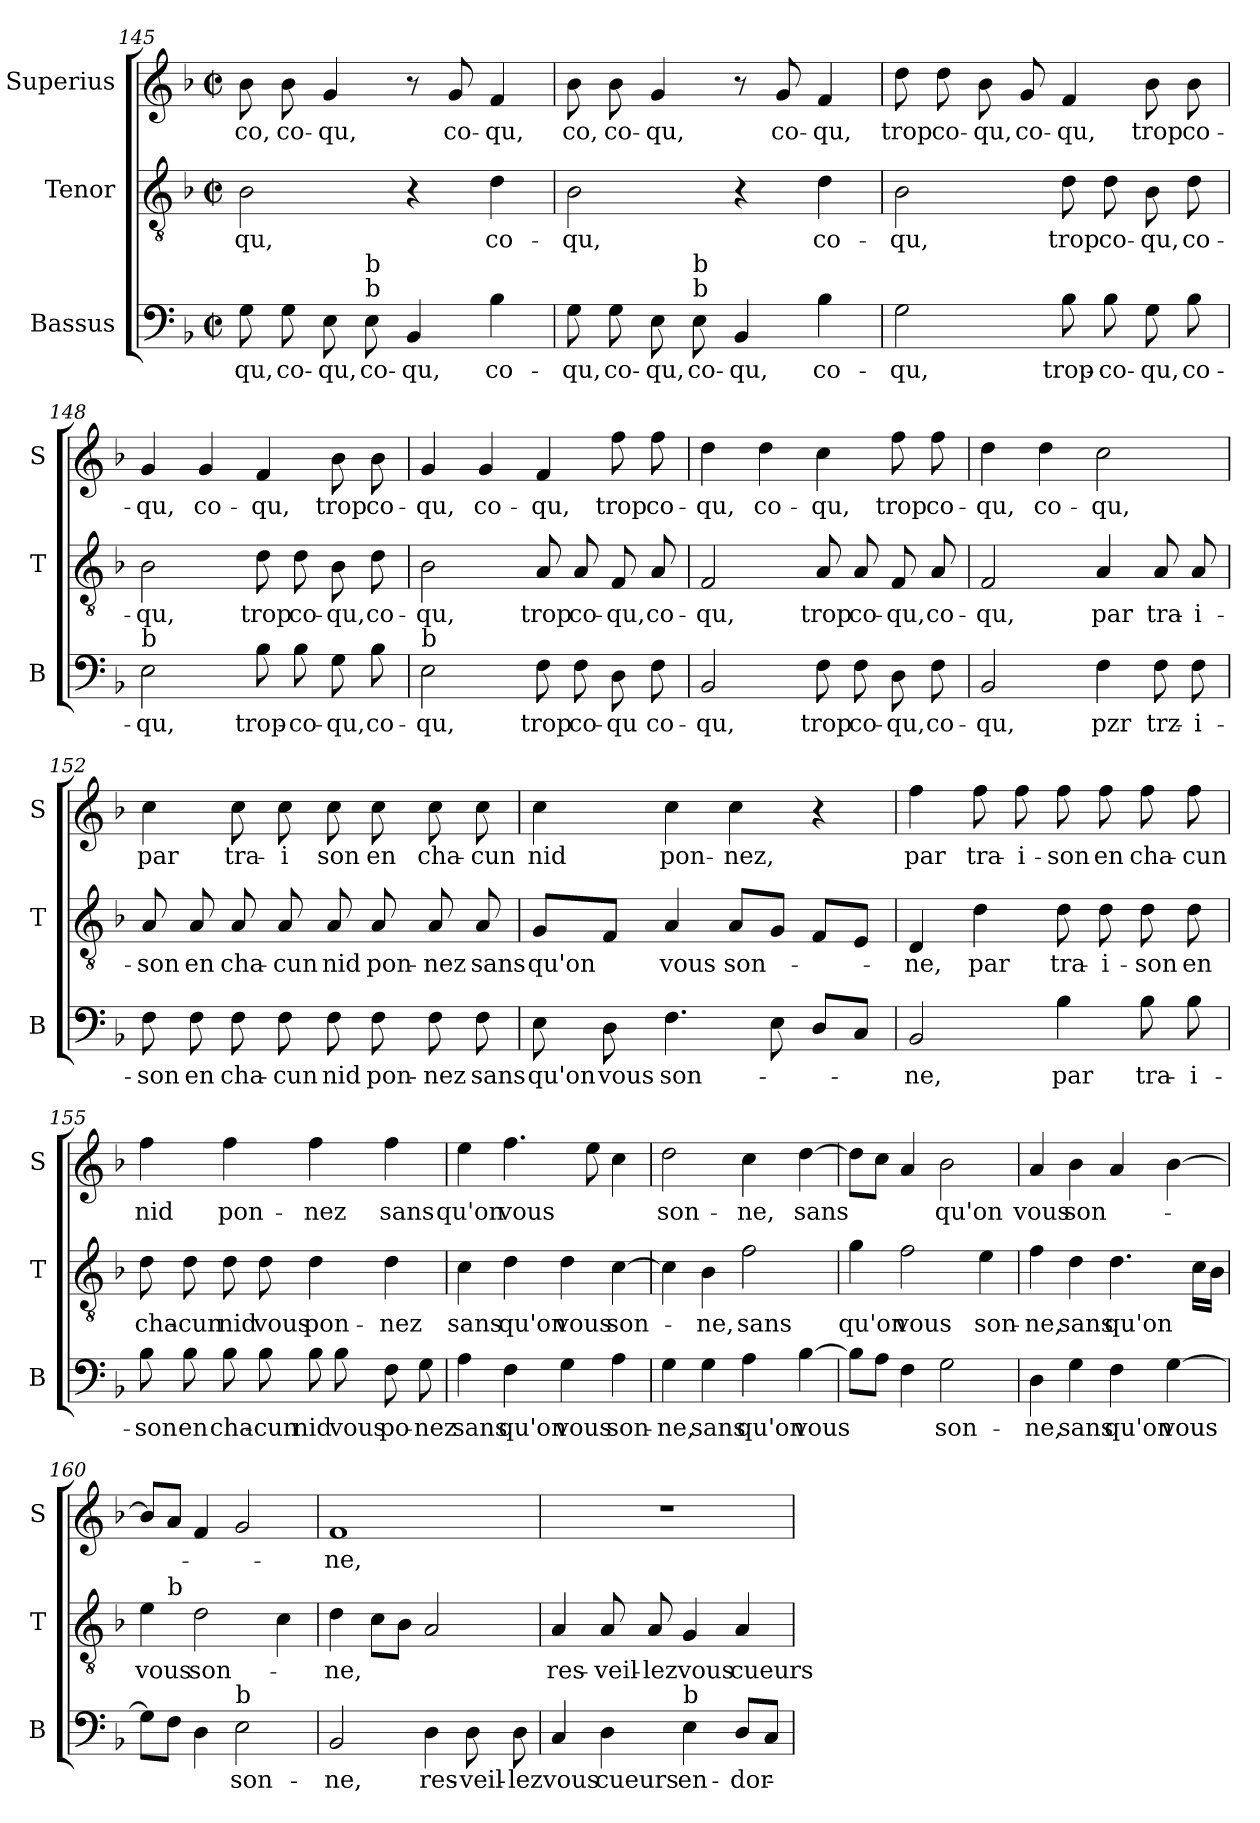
**kern	**text	**kern	**text	**kern	**text
*part3	*part3	*part2	*part2	*part1	*part1
*staff3	*staff3	*staff2	*staff2	*staff1	*staff1
*I"Bassus	*	*I"Tenor	*	*I"Superius	*
*I'B	*	*I'T	*	*I'S	*
!!LO:LB:g=z
*clefF4	*	*clefGv2	*	*clefG2	*
*k[b-]	*	*k[b-]	*	*k[b-]	*
*F:	*	*F:	*	*F:	*
*M2/2	*	*M2/2	*	*M2/2	*
*met(c|)	*	*met(c|)	*	*met(c|)	*
=145	=145	=145	=145	=145	=145
!	!LO:LY:b	!	!LO:LY:b	!	!LO:LY:b
8G\	-qu,	2B-\	-qu,	8b-\	co,
!	!LO:LY:b	!	!	!	!LO:LY:b
8G\	co-	.	.	8b-\	co-
!	!LO:LY:b	!	!	!	!LO:LY:b
8E\	-qu,	.	.	4g/	-qu,
!LO:TX:a:t=b	!	!	!	!	!
!LO:TX:a:t=b	!	!	!	!	!
!	!LO:LY:b	!	!	!	!
8E\	co-	.	.	.	.
!	!LO:LY:b	!	!	!	!
4BB-/	-qu,	4r	.	8r	.
!	!	!	!	!	!LO:LY:b
.	.	.	.	8g/	co-
!	!LO:LY:b	!	!LO:LY:b	!	!LO:LY:b
4B-\	co-	4d\	co-	4f/	-qu,
=146	=146	=146	=146	=146	=146
!	!LO:LY:b	!	!LO:LY:b	!	!LO:LY:b
8G\	-qu,	2B-\	-qu,	8b-\	co,
!	!LO:LY:b	!	!	!	!LO:LY:b
8G\	co-	.	.	8b-\	co-
!	!LO:LY:b	!	!	!	!LO:LY:b
8E\	-qu,	.	.	4g/	-qu,
!LO:TX:a:t=b	!	!	!	!	!
!LO:TX:a:t=b	!	!	!	!	!
!	!LO:LY:b	!	!	!	!
8E\	co-	.	.	.	.
!	!LO:LY:b	!	!	!	!
4BB-/	-qu,	4r	.	8r	.
!	!	!	!	!	!LO:LY:b
.	.	.	.	8g/	co-
!	!LO:LY:b	!	!LO:LY:b	!	!LO:LY:b
4B-\	co-	4d\	co-	4f/	-qu,
=147	=147	=147	=147	=147	=147
!	!LO:LY:b	!	!LO:LY:b	!	!LO:LY:b
2G\	-qu,	2B-\	-qu,	8dd\	trop
!	!	!	!	!	!LO:LY:b
.	.	.	.	8dd\	co-
!	!	!	!	!	!LO:LY:b
.	.	.	.	8b-\	-qu,
!	!	!	!	!	!LO:LY:b
.	.	.	.	8g/	co-
!	!LO:LY:b	!	!LO:LY:b	!	!LO:LY:b
8B-\	trop-	8d\	trop	4f/	-qu,
!	!LO:LY:b	!	!LO:LY:b	!	!
8B-\	-co-	8d\	co-	.	.
!	!LO:LY:b	!	!LO:LY:b	!	!LO:LY:b
8G\	-qu,	8B-\	-qu,	8b-\	trop
!	!LO:LY:b	!	!LO:LY:b	!	!LO:LY:b
8B-\	co-	8d\	co-	8b-\	co-
=148	=148	=148	=148	=148	=148
!LO:TX:a:t=b	!	!	!	!	!
!	!LO:LY:b	!	!LO:LY:b	!	!LO:LY:b
2E\	-qu,	2B-\	-qu,	4g/	-qu,
!	!	!	!	!	!LO:LY:b
.	.	.	.	4g/	co-
!	!LO:LY:b	!	!LO:LY:b	!	!LO:LY:b
8B-\	trop-	8d\	trop	4f/	-qu,
!	!LO:LY:b	!	!LO:LY:b	!	!
8B-\	-co-	8d\	co-	.	.
!	!LO:LY:b	!	!LO:LY:b	!	!LO:LY:b
8G\	-qu,	8B-\	-qu,	8b-\	trop
!	!LO:LY:b	!	!LO:LY:b	!	!LO:LY:b
8B-\	co-	8d\	co-	8b-\	co-
!!LO:LB:g=z
=149	=149	=149	=149	=149	=149
!LO:TX:a:t=b	!	!	!	!	!
!	!LO:LY:b	!	!LO:LY:b	!	!LO:LY:b
2E\	-qu,	2B-\	-qu,	4g/	-qu,
!	!	!	!	!	!LO:LY:b
.	.	.	.	4g/	co-
!	!LO:LY:b	!	!LO:LY:b	!	!LO:LY:b
8F\	trop	8A/	trop	4f/	-qu,
!	!LO:LY:b	!	!LO:LY:b	!	!
8F\	co-	8A/	co-	.	.
!	!LO:LY:b	!	!LO:LY:b	!	!LO:LY:b
8D\	-qu	8F/	-qu,	8ff\	trop
!	!LO:LY:b	!	!LO:LY:b	!	!LO:LY:b
8F\	co-	8A/	co-	8ff\	co-
=150	=150	=150	=150	=150	=150
!	!LO:LY:b	!	!LO:LY:b	!	!LO:LY:b
2BB-/	-qu,	2F/	-qu,	4dd\	-qu,
!	!	!	!	!	!LO:LY:b
.	.	.	.	4dd\	co-
!	!LO:LY:b	!	!LO:LY:b	!	!LO:LY:b
8F\	trop	8A/	trop	4cc\	-qu,
!	!LO:LY:b	!	!LO:LY:b	!	!
8F\	co-	8A/	co-	.	.
!	!LO:LY:b	!	!LO:LY:b	!	!LO:LY:b
8D\	-qu,	8F/	-qu,	8ff\	trop
!	!LO:LY:b	!	!LO:LY:b	!	!LO:LY:b
8F\	co-	8A/	co-	8ff\	co-
=151	=151	=151	=151	=151	=151
!	!LO:LY:b	!	!LO:LY:b	!	!LO:LY:b
2BB-/	-qu,	2F/	-qu,	4dd\	-qu,
!	!	!	!	!	!LO:LY:b
.	.	.	.	4dd\	co-
!	!LO:LY:b	!	!LO:LY:b	!	!LO:LY:b
4F\	pzr	4A/	par	2cc\	-qu,
!	!LO:LY:b	!	!LO:LY:b	!	!
8F\	trz-	8A/	tra-	.	.
!	!LO:LY:b	!	!LO:LY:b	!	!
8F\	-i-	8A/	-i-	.	.
=152	=152	=152	=152	=152	=152
!	!LO:LY:b	!	!LO:LY:b	!	!LO:LY:b
8F\	-son	8A/	-son	4cc\	par
!	!LO:LY:b	!	!LO:LY:b	!	!
8F\	en	8A/	en	.	.
!	!LO:LY:b	!	!LO:LY:b	!	!LO:LY:b
8F\	cha-	8A/	cha-	8cc\	tra-
!	!LO:LY:b	!	!LO:LY:b	!	!LO:LY:b
8F\	-cun	8A/	-cun	8cc\	-i
!	!LO:LY:b	!	!LO:LY:b	!	!LO:LY:b
8F\	nid	8A/	nid	8cc\	son
!	!LO:LY:b	!	!LO:LY:b	!	!LO:LY:b
8F\	pon-	8A/	pon-	8cc\	en
!	!LO:LY:b	!	!LO:LY:b	!	!LO:LY:b
8F\	-nez	8A/	-nez	8cc\	cha-
!	!LO:LY:b	!	!LO:LY:b	!	!LO:LY:b
8F\	sans	8A/	sans	8cc\	-cun
!!LO:LB:g=z
=153	=153	=153	=153	=153	=153
!	!LO:LY:b	!	!LO:LY:b	!	!LO:LY:b
8E\	qu'on	8G/L	qu'on	4cc\	nid
!	!LO:LY:b	!	!	!	!
8D\	vous	8F/J	.	.	.
!	!LO:LY:b	!	!LO:LY:b	!	!LO:LY:b
4.F\	son-	4A/	vous	4cc\	pon-
!	!	!	!LO:LY:b	!	!LO:LY:b
.	.	8A/L	son-	4cc\	-nez,
8E\	.	8G/J	.	.	.
8D/L	.	8F/L	.	4r	.
8C/J	.	8E/J	.	.	.
=154	=154	=154	=154	=154	=154
!	!LO:LY:b	!	!LO:LY:b	!	!LO:LY:b
2BB-/	-ne,	4D/	-ne,	4ff\	par
!	!	!	!LO:LY:b	!	!LO:LY:b
.	.	4d\	par	8ff\	tra-
!	!	!	!	!	!LO:LY:b
.	.	.	.	8ff\	-i-
!	!LO:LY:b	!	!LO:LY:b	!	!LO:LY:b
4B-\	par	8d\	tra-	8ff\	-son
!	!	!	!LO:LY:b	!	!LO:LY:b
.	.	8d\	-i-	8ff\	en
!	!LO:LY:b	!	!LO:LY:b	!	!LO:LY:b
8B-\	tra-	8d\	-son	8ff\	cha-
!	!LO:LY:b	!	!LO:LY:b	!	!LO:LY:b
8B-\	-i-	8d\	en	8ff\	-cun
=155	=155	=155	=155	=155	=155
!	!LO:LY:b	!	!LO:LY:b	!	!LO:LY:b
8B-\	-son	8d\	cha-	4ff\	nid
!	!LO:LY:b	!	!LO:LY:b	!	!
8B-\	en	8d\	-cun	.	.
!	!LO:LY:b	!	!LO:LY:b	!	!LO:LY:b
8B-\	cha-	8d\	nid	4ff\	pon-
!	!LO:LY:b	!	!LO:LY:b	!	!
8B-\	-cun	8d\	vous	.	.
!	!LO:LY:b	!	!LO:LY:b	!	!LO:LY:b
8B-\	nid	4d\	pon-	4ff\	-nez
!	!LO:LY:b	!	!	!	!
8B-\	vous	.	.	.	.
!	!LO:LY:b	!	!LO:LY:b	!	!LO:LY:b
8F\	po-	4d\	-nez	4ff\	sans
!	!LO:LY:b	!	!	!	!
8G\	-nez	.	.	.	.
=156	=156	=156	=156	=156	=156
!	!LO:LY:b	!	!LO:LY:b	!	!LO:LY:b
4A\	sans	4c\	sans	4ee\	qu'on
!	!LO:LY:b	!	!LO:LY:b	!	!LO:LY:b
4F\	qu'on	4d\	qu'on	4.ff\	vous
!	!LO:LY:b	!	!LO:LY:b	!	!
4G\	vous	4d\	vous	.	.
.	.	.	.	8ee\	.
!	!LO:LY:b	!	!LO:LY:b	!	!
4A\	son-	[4c\	son-	4cc\	.
!!LO:PB:g=z
=157	=157	=157	=157	=157	=157
!	!LO:LY:b	!	!	!	!LO:LY:b
4G\	-ne,	4c\]	.	2dd\	son-
!	!LO:LY:b	!	!LO:LY:b	!	!
4G\	sans	4B-\	-ne,	.	.
!	!LO:LY:b	!	!LO:LY:b	!	!LO:LY:b
4A\	qu'on	2f\	sans	4cc\	-ne,
!	!LO:LY:b	!	!	!	!LO:LY:b
[4B-\	vous	.	.	[4dd\	sans
=158	=158	=158	=158	=158	=158
!	!	!	!LO:LY:b	!	!
8B-\L]	.	4g\	qu'on	8dd\L]	.
8A\J	.	.	.	8cc\J	.
!	!	!	!LO:LY:b	!	!
4F\	.	2f\	vous	4a/	.
!	!LO:LY:b	!	!	!	!LO:LY:b
2G\	son-	.	.	2b-\	qu'on
!	!	!	!LO:LY:b	!	!
.	.	4e\	son-	.	.
=159	=159	=159	=159	=159	=159
!	!LO:LY:b	!	!LO:LY:b	!	!LO:LY:b
4D\	-ne,	4f\	-ne,	4a/	vous
!	!LO:LY:b	!	!LO:LY:b	!	!LO:LY:b
4G\	sans	4d\	sans	4b-\	son-
!	!LO:LY:b	!	!LO:LY:b	!	!
4F\	qu'on	4.d\	qu'on	4a/	.
!	!LO:LY:b	!	!	!	!
[4G\	vous	.	.	[4b-\	.
.	.	16c\LL	.	.	.
.	.	16B-\JJ	.	.	.
=160	=160	=160	=160	=160	=160
!	!	!	!LO:LY:b	!	!
*	*	*^	*	*	*
8G\L]	.	4e\	8ryy	vous	8b-/L]	.
!	!	!	!LO:TX:a:t=b	!	!	!
8F\J	.	.	2..ryy	.	8a/J	.
!	!	!	!	!LO:LY:b	!	!
4D\	.	2d\	.	son-	4f/	.
!LO:TX:a:t=b	!	!	!	!	!	!
!	!LO:LY:b	!	!	!	!	!
2E\	son-	.	.	.	2g/	.
.	.	4c\	.	.	.	.
=161	=161	=161	=161	=161	=161	=161
!	!LO:LY:b	!	!	!LO:LY:b	!	!LO:LY:b
*	*	*v	*v	*	*	*
2BB-/	-ne,	4d\	-ne,	1f	-ne,
.	.	8c\L	.	.	.
.	.	8B-\J	.	.	.
!	!LO:LY:b	!	!	!	!
4D\	res-	2A/	.	.	.
!	!LO:LY:b	!	!	!	!
8D\	-veil-	.	.	.	.
!	!LO:LY:b	!	!	!	!
8D\	-lez	.	.	.	.
!!LO:LB:g=z
=162	=162	=162	=162	=162	=162
!	!LO:LY:b	!	!LO:LY:b	!	!
4C/	vous	4A/	res-	1r	.
!	!LO:LY:b	!	!LO:LY:b	!	!
4D\	cueurs	8A/	-veil-	.	.
!	!	!	!LO:LY:b	!	!
.	.	8A/	-lez	.	.
!LO:TX:a:t=b	!	!	!	!	!
!	!LO:LY:b	!	!LO:LY:b	!	!
4E\	en-	4G/	vous	.	.
!	!LO:LY:b	!	!LO:LY:b	!	!
8D/L	-dor-	4A/	cueurs	.	.
8C/J	.	.	.	.	.
=	=	=	=	=	=
*-	*-	*-	*-	*-	*-
